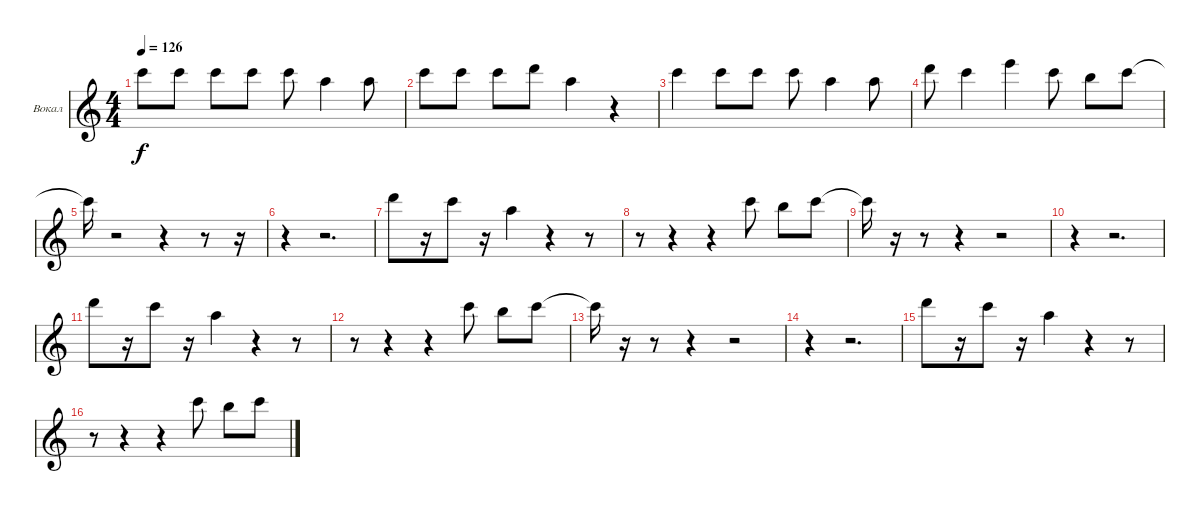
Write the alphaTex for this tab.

\bracketExtendMode groupsimilarinstruments
\firstSystemTrackNameOrientation horizontal
\otherSystemsTrackNameOrientation horizontal
\track ("Вокал" "Вокал") {instrument accordion}
\staff {score}
\tuning (E4 B3 G3 D3 A2 E2)
\displaytranspose 12
\ts (4 4)
\tempo 126
\clef g2
\ks c
8.1.8{dy f} 8.1.8 8.1.8 8.1.8 8.1.8 5.1.4 5.1.8 |
8.1.8 8.1.8 8.1.8 10.1.8 5.1.4 r.4 |
8.1.4 8.1.8 8.1.8 8.1.8 5.1.4 5.1.8 |
10.1.8 8.1.4 12.1.4 8.1.8 7.1.8 8.1.8 |
8.1{t}.16 r.2 r.4 r.8 r.16 |
r.4 r.2{d} |
10.1.8 r.16 8.1.8 r.16 5.1.4 r.4 r.8 |
r.8 r.4 r.4 8.1.8 7.1.8 8.1.8 |
8.1{t}.16 r.16 r.8 r.4 r.2 |
r.4 r.2{d} |
10.1.8 r.16 8.1.8 r.16 5.1.4 r.4 r.8 |
r.8 r.4 r.4 8.1.8 7.1.8 8.1.8 |
8.1{t}.16 r.16 r.8 r.4 r.2 |
r.4 r.2{d} |
10.1.8 r.16 8.1.8 r.16 5.1.4 r.4 r.8 |
r.8 r.4 r.4 8.1.8 7.1.8 8.1.8
